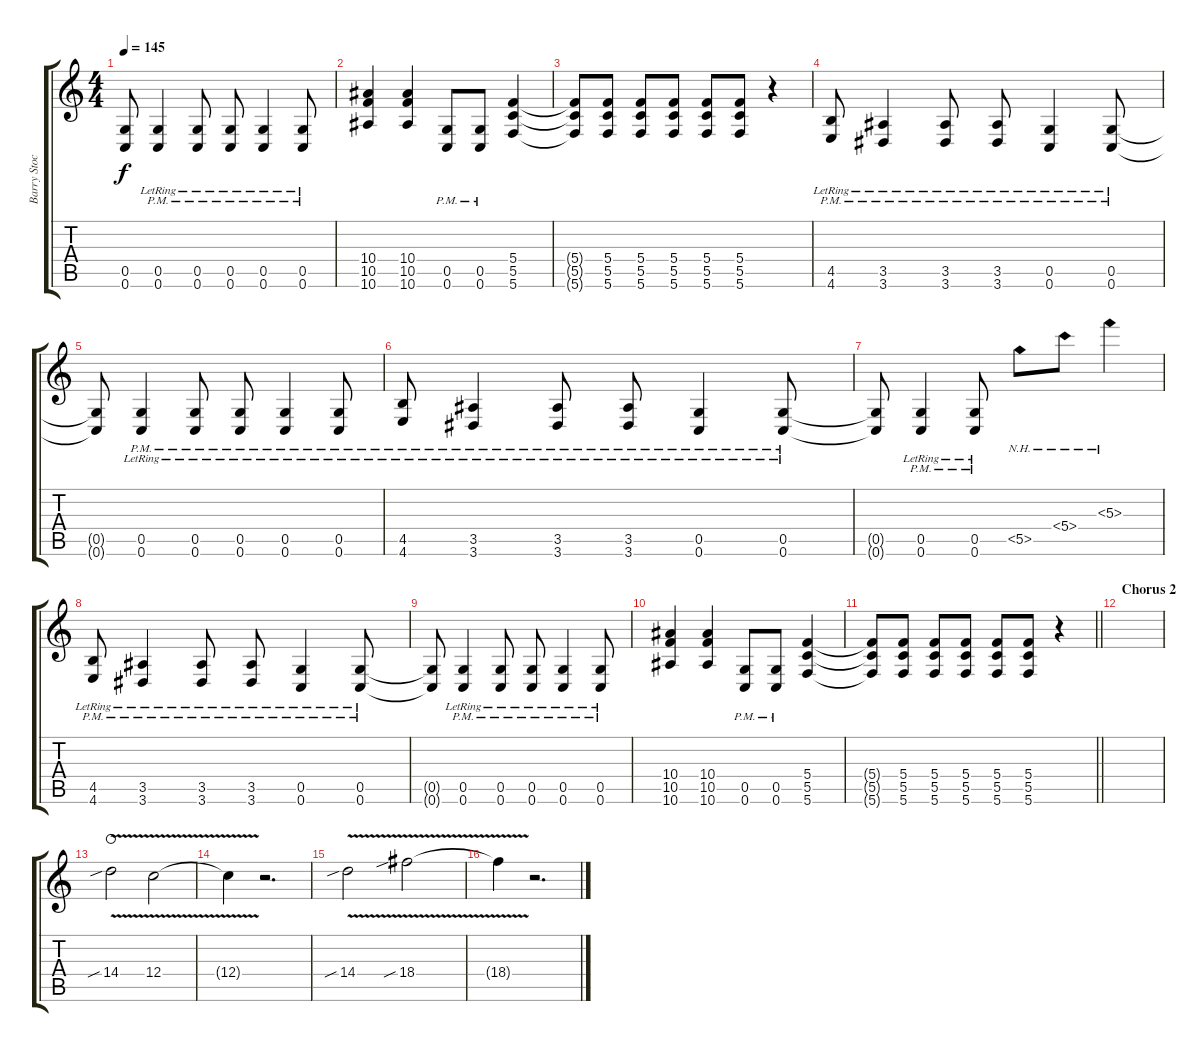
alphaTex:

\track ("Barry Stock" "Barry Stoc") {instrument overdrivenguitar}
\staff {score tabs}
\tuning (D4 A3 F3 C3 G2 C2) {hide}
\ts (4 4)
\tempo 145
\clef g2
\ks c
(0.5{t} 0.6{t}).8{dy f} (0.5{pm lr} 0.6{pm}).4 (0.5{pm lr} 0.6{pm lr}).8 (0.5{pm lr} 0.6{pm lr}).8 (0.5{pm lr} 0.6{pm lr}).4 (0.5{pm lr} 0.6{pm lr}).8 |
(10.4 10.5 10.6).4 (10.4 10.5 10.6).4 (0.5{pm} 0.6{pm}).8 (0.5{pm} 0.6{pm}).8 (5.4 5.5 5.6).4 |
(5.4{t} 5.5{t} 5.6{t}).8 (5.4 5.5 5.6).8 (5.4 5.5 5.6).8 (5.4 5.5 5.6).8 (5.4 5.5 5.6).8 (5.4 5.5 5.6).8 r.4 |
(4.5{pm lr} 4.6{pm lr}).8 (3.5{pm lr} 3.6{pm lr}).4 (3.5{pm lr} 3.6{pm lr}).8 (3.5{pm lr} 3.6{pm lr}).8 (0.5{pm lr} 0.6{pm lr}).4 (0.5{pm lr} 0.6{pm lr}).8 |
(0.5{t} 0.6{t}).8 (0.5{pm lr} 0.6{pm}).4 (0.5{pm lr} 0.6{pm lr}).8 (0.5{pm lr} 0.6{pm lr}).8 (0.5{pm lr} 0.6{pm lr}).4 (0.5{pm lr} 0.6{pm lr}).8 |
(4.5{pm lr} 4.6{pm}).8 (3.5{pm lr} 3.6{pm lr}).4 (3.5{pm lr} 3.6{pm lr}).8 (3.5{pm lr} 3.6{pm lr}).8 (0.5{pm lr} 0.6{pm lr}).4 (0.5{pm lr} 0.6{pm lr}).8 |
(0.5{t} 0.6{t}).8 (0.5{pm lr} 0.6{pm lr}).4 (0.5{pm lr} 0.6{pm lr}).8 5.5{nh}.8 5.4{nh}.8 5.3{nh}.4 |
(4.5{pm lr} 4.6{pm lr}).8 (3.5{pm lr} 3.6{pm lr}).4 (3.5{pm lr} 3.6{pm lr}).8 (3.5{pm lr} 3.6{pm lr}).8 (0.5{pm lr} 0.6{pm lr}).4 (0.5{pm lr} 0.6{pm lr}).8 |
(0.5{t} 0.6{t}).8 (0.5{pm lr} 0.6{pm}).4 (0.5{pm lr} 0.6{pm lr}).8 (0.5{pm lr} 0.6{pm lr}).8 (0.5{pm lr} 0.6{pm lr}).4 (0.5{pm lr} 0.6{pm lr}).8 |
(10.4 10.5 10.6).4 (10.4 10.5 10.6).4 (0.5{pm} 0.6{pm}).8 (0.5{pm} 0.6{pm}).8 (5.4 5.5 5.6).4 |
\barLineRight lightlight
(5.4{t} 5.5{t} 5.6{t}).8 (5.4 5.5 5.6).8 (5.4 5.5 5.6).8 (5.4 5.5 5.6).8 (5.4 5.5 5.6).8 (5.4 5.5 5.6).8 r.4 |
\section ("" "Chorus 2")
|
14.4{v sib}.2{waho} 12.4{v}.2 |
12.4{t}.4 r.2{d} |
14.4{v sib}.2 18.4{v sib}.2 |
18.4{t}.4 r.2{d}
